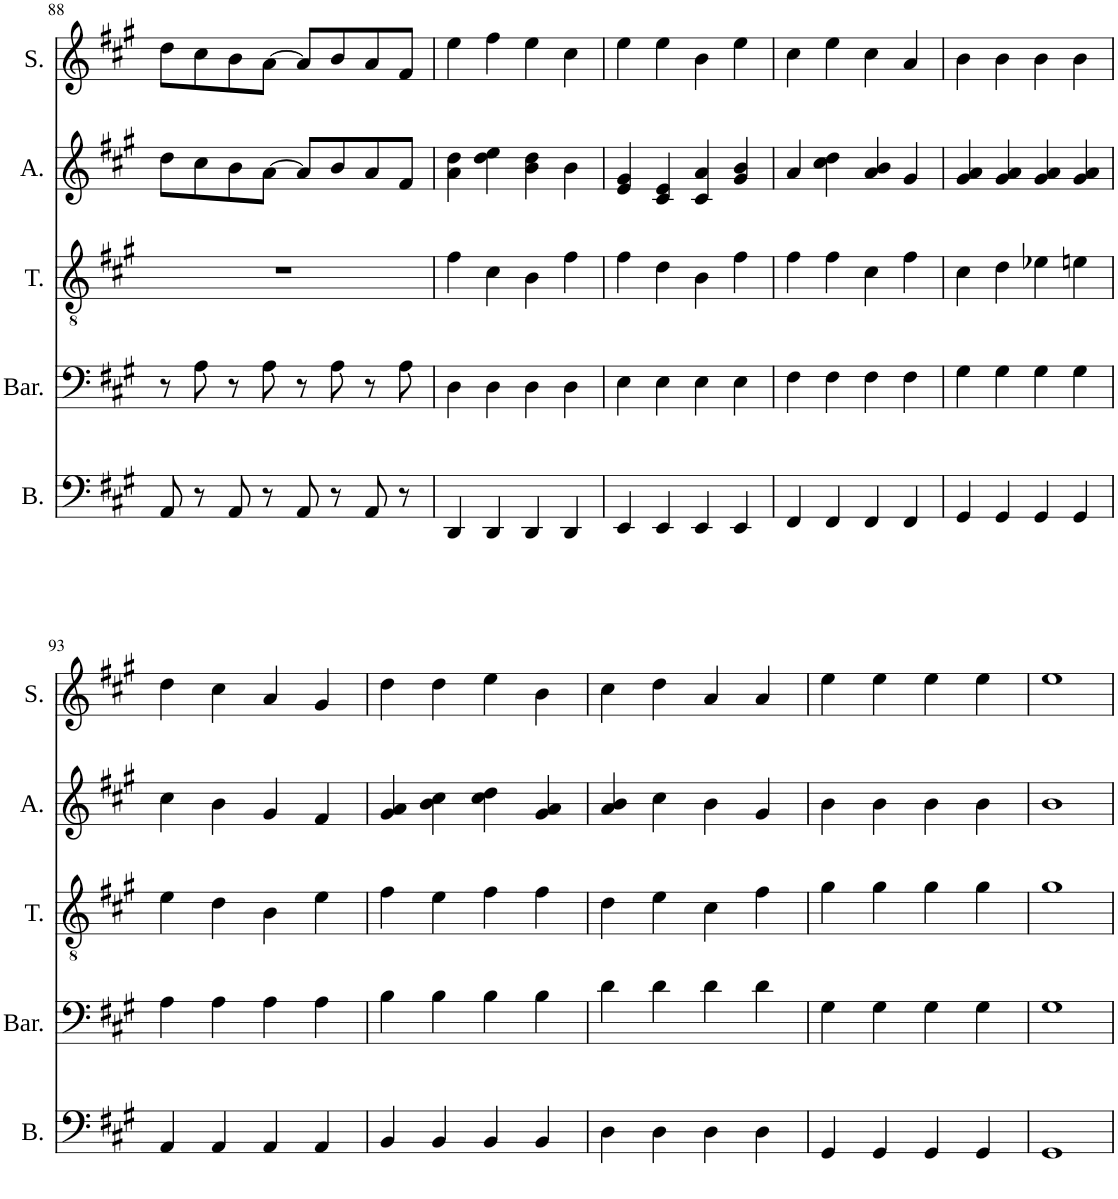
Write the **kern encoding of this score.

**kern	**kern	**kern	**kern	**kern
*part5	*part4	*part3	*part2	*part1
*staff5	*staff4	*staff3	*staff2	*staff1
*I"Bass	*I"Baritone	*I"Tenor	*I"Alto	*I"Soprano
*I'B.	*I'Bar.	*I'T.	*I'A.	*I'S.
!!LO:PB:g=z
*clefF4	*clefF4	*clefGv2	*clefG2	*clefG2
*k[f#c#g#]	*k[f#c#g#]	*k[f#c#g#]	*k[f#c#g#]	*k[f#c#g#]
*M4/4	*M4/4	*M4/4	*M4/4	*M4/4
=88	=88	=88	=88	=88
8AA/	8r	1r	8dd\L	8dd\L
8r	8A\	.	8cc#\	8cc#\
8AA/	8r	.	8b\	8b\
8r	8A\	.	[8a\J	[8a\J
8AA/	8r	.	8a/L]	8a/L]
8r	8A\	.	8b/	8b/
8AA/	8r	.	8a/	8a/
8r	8A\	.	8f#/J	8f#/J
=89	=89	=89	=89	=89
4DD/	4D\	4f#\	4a\ 4dd\	4ee\
4DD/	4D\	4c#\	4dd\ 4ee\	4ff#\
4DD/	4D\	4B\	4b\ 4dd\	4ee\
4DD/	4D\	4f#\	4b\	4cc#\
=90	=90	=90	=90	=90
4EE/	4E\	4f#\	4e/ 4g#/	4ee\
4EE/	4E\	4d\	4c#/ 4e/	4ee\
4EE/	4E\	4B\	4c#/ 4a/	4b\
4EE/	4E\	4f#\	4g#/ 4b/	4ee\
=91	=91	=91	=91	=91
4FF#/	4F#\	4f#\	4a/	4cc#\
4FF#/	4F#\	4f#\	4cc#\ 4dd\	4ee\
4FF#/	4F#\	4c#\	4a/ 4b/	4cc#\
4FF#/	4F#\	4f#\	4g#/	4a/
=92	=92	=92	=92	=92
4GG#/	4G#\	4c#\	4g#/ 4a/	4b\
4GG#/	4G#\	4d\	4g#/ 4a/	4b\
4GG#/	4G#\	4e-X\	4g#/ 4a/	4b\
4GG#/	4G#\	4en\	4g#/ 4a/	4b\
!!LO:LB:g=z
=93	=93	=93	=93	=93
4AA/	4A\	4e\	4cc#\	4dd\
4AA/	4A\	4d\	4b\	4cc#\
4AA/	4A\	4B\	4g#/	4a/
4AA/	4A\	4e\	4f#/	4g#/
=94	=94	=94	=94	=94
4BB/	4B\	4f#\	4g#/ 4a/	4dd\
4BB/	4B\	4e\	4b\ 4cc#\	4dd\
4BB/	4B\	4f#\	4cc#\ 4dd\	4ee\
4BB/	4B\	4f#\	4g#/ 4a/	4b\
=95	=95	=95	=95	=95
4D\	4d\	4d\	4a/ 4b/	4cc#\
4D\	4d\	4e\	4cc#\	4dd\
4D\	4d\	4c#\	4b\	4a/
4D\	4d\	4f#\	4g#/	4a/
=96	=96	=96	=96	=96
4GG#/	4G#\	4g#\	4b\	4ee\
4GG#/	4G#\	4g#\	4b\	4ee\
4GG#/	4G#\	4g#\	4b\	4ee\
4GG#/	4G#\	4g#\	4b\	4ee\
=97	=97	=97	=97	=97
1GG#	1G#	1g#	1b	1ee
=	=	=	=	=
*-	*-	*-	*-	*-
